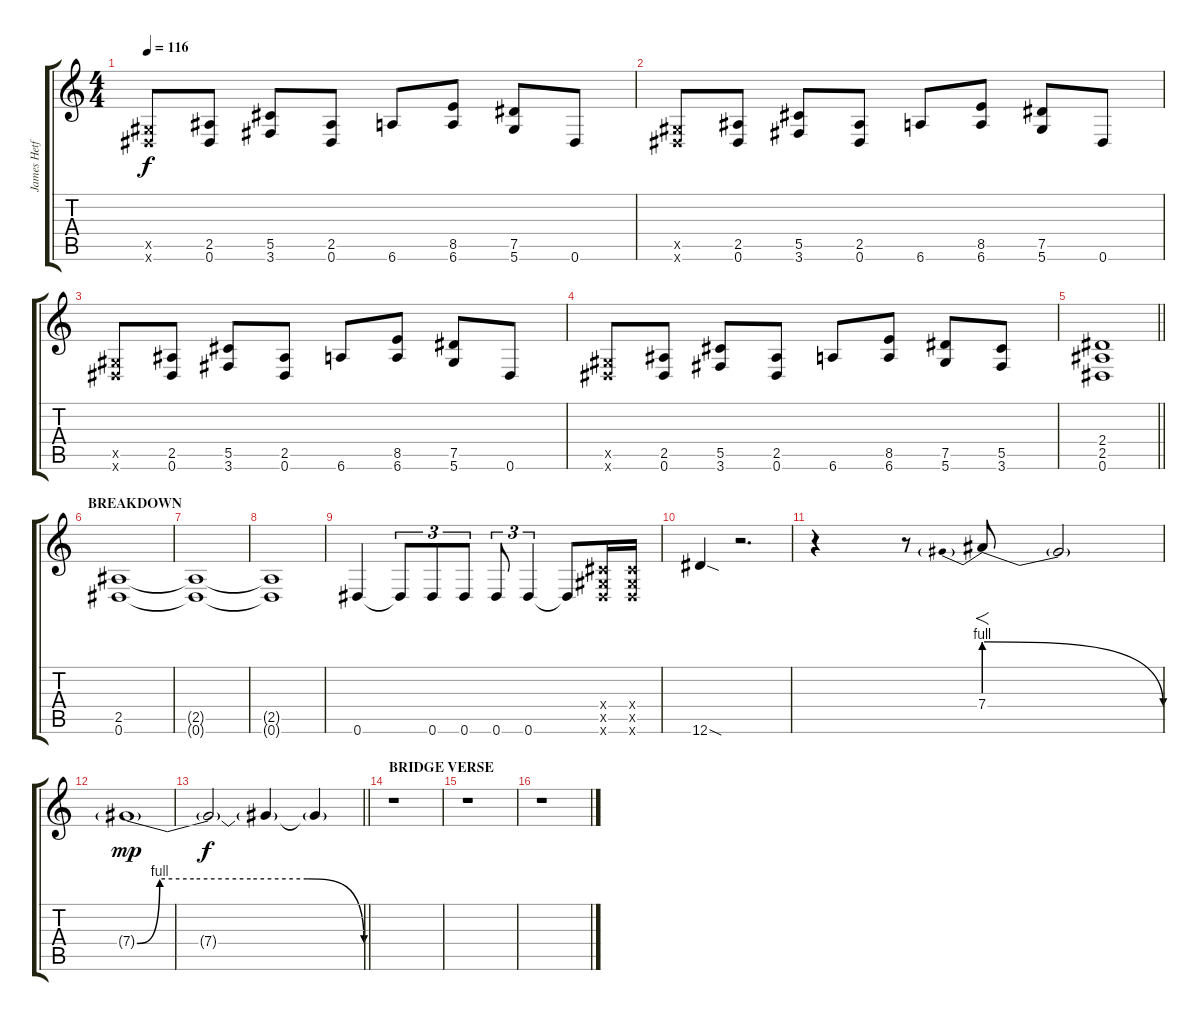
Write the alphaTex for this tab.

\track ("James Hetfield - rhythm and lead guitar" "James Hetf") {instrument distortionguitar}
\staff {score tabs}
\tuning (Eb4 Bb3 Gb3 Db3 Ab2 Eb2) {hide}
\ts (4 4)
\tempo 116
\clef g2
\ks c
(0.5{x} 0.6{x}).8{dy f} (2.5 0.6).8 (5.5 3.6).8 (2.5 0.6).8 6.6.8 (8.5 6.6).8 (7.5 5.6).8 0.6.8 |
(0.5{x} 0.6{x}).8 (2.5 0.6).8 (5.5 3.6).8 (2.5 0.6).8 6.6.8 (8.5 6.6).8 (7.5 5.6).8 0.6.8 |
(0.5{x} 0.6{x}).8 (2.5 0.6).8 (5.5 3.6).8 (2.5 0.6).8 6.6.8 (8.5 6.6).8 (7.5 5.6).8 0.6.8 |
(0.5{x} 0.6{x}).8 (2.5 0.6).8 (5.5 3.6).8 (2.5 0.6).8 6.6.8 (8.5 6.6).8 (7.5 5.6).8 (5.5 3.6).8 |
\barLineRight lightlight
(2.4 2.5 0.6).1 |
\section ("" "BREAKDOWN")
(2.5 0.6).1 |
(2.5{t} 0.6{t}).1 |
(2.5{t} 0.6{t}).1 |
0.6.4 0.6{t}.8{tu (3 2)} 0.6.8{tu (3 2)} 0.6.8{tu (3 2)} 0.6.8{tu (3 2)} 0.6.4{tu (3 2)} 0.6{t}.8 (0.4{x} 0.5{x} 0.6{x}).16 (0.4{x} 0.5{x} 0.6{x}).16 |
12.6{sod}.4 r.2{d} |
r.4 r.8 7.4{be (prebendrelease 0 4 60 0)}.8{f} 7.4{t}.2 |
7.4{be (custom 0 0 6 4 15 4 30 4 45 4 60 0) g}.1{dy mp} |
\barLineRight lightlight
7.4{t}.2{dy f} 7.4{t}.4 7.4{t}.4 |
\section ("" "BRIDGE VERSE")
r.1 |
r.1 |
r.1
